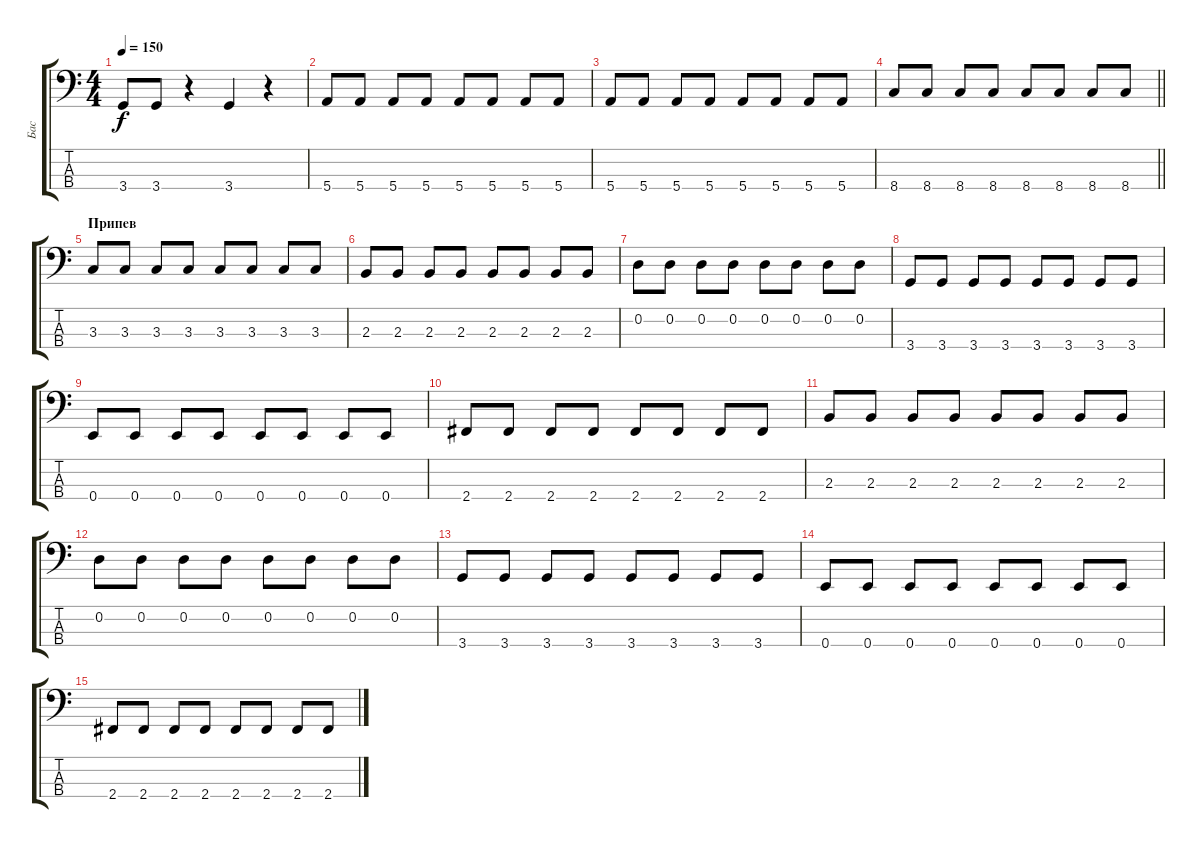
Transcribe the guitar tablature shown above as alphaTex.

\track ("Бас" "Бас") {instrument electricbassfinger}
\staff {score tabs}
\tuning (G2 D2 A1 E1) {hide}
\ts (4 4)
\tempo 150
\clef f4
\ks c
3.4.8{dy f} 3.4.8 r.4 3.4.4 r.4 |
5.4.8 5.4.8 5.4.8 5.4.8 5.4.8 5.4.8 5.4.8 5.4.8 |
5.4.8 5.4.8 5.4.8 5.4.8 5.4.8 5.4.8 5.4.8 5.4.8 |
\barLineRight lightlight
8.4.8 8.4.8 8.4.8 8.4.8 8.4.8 8.4.8 8.4.8 8.4.8 |
\section ("" "Припев")
3.3.8 3.3.8 3.3.8 3.3.8 3.3.8 3.3.8 3.3.8 3.3.8 |
2.3.8 2.3.8 2.3.8 2.3.8 2.3.8 2.3.8 2.3.8 2.3.8 |
0.2.8 0.2.8 0.2.8 0.2.8 0.2.8 0.2.8 0.2.8 0.2.8 |
3.4.8 3.4.8 3.4.8 3.4.8 3.4.8 3.4.8 3.4.8 3.4.8 |
0.4.8 0.4.8 0.4.8 0.4.8 0.4.8 0.4.8 0.4.8 0.4.8 |
2.4.8 2.4.8 2.4.8 2.4.8 2.4.8 2.4.8 2.4.8 2.4.8 |
2.3.8 2.3.8 2.3.8 2.3.8 2.3.8 2.3.8 2.3.8 2.3.8 |
0.2.8 0.2.8 0.2.8 0.2.8 0.2.8 0.2.8 0.2.8 0.2.8 |
3.4.8 3.4.8 3.4.8 3.4.8 3.4.8 3.4.8 3.4.8 3.4.8 |
0.4.8 0.4.8 0.4.8 0.4.8 0.4.8 0.4.8 0.4.8 0.4.8 |
2.4.8 2.4.8 2.4.8 2.4.8 2.4.8 2.4.8 2.4.8 2.4.8
